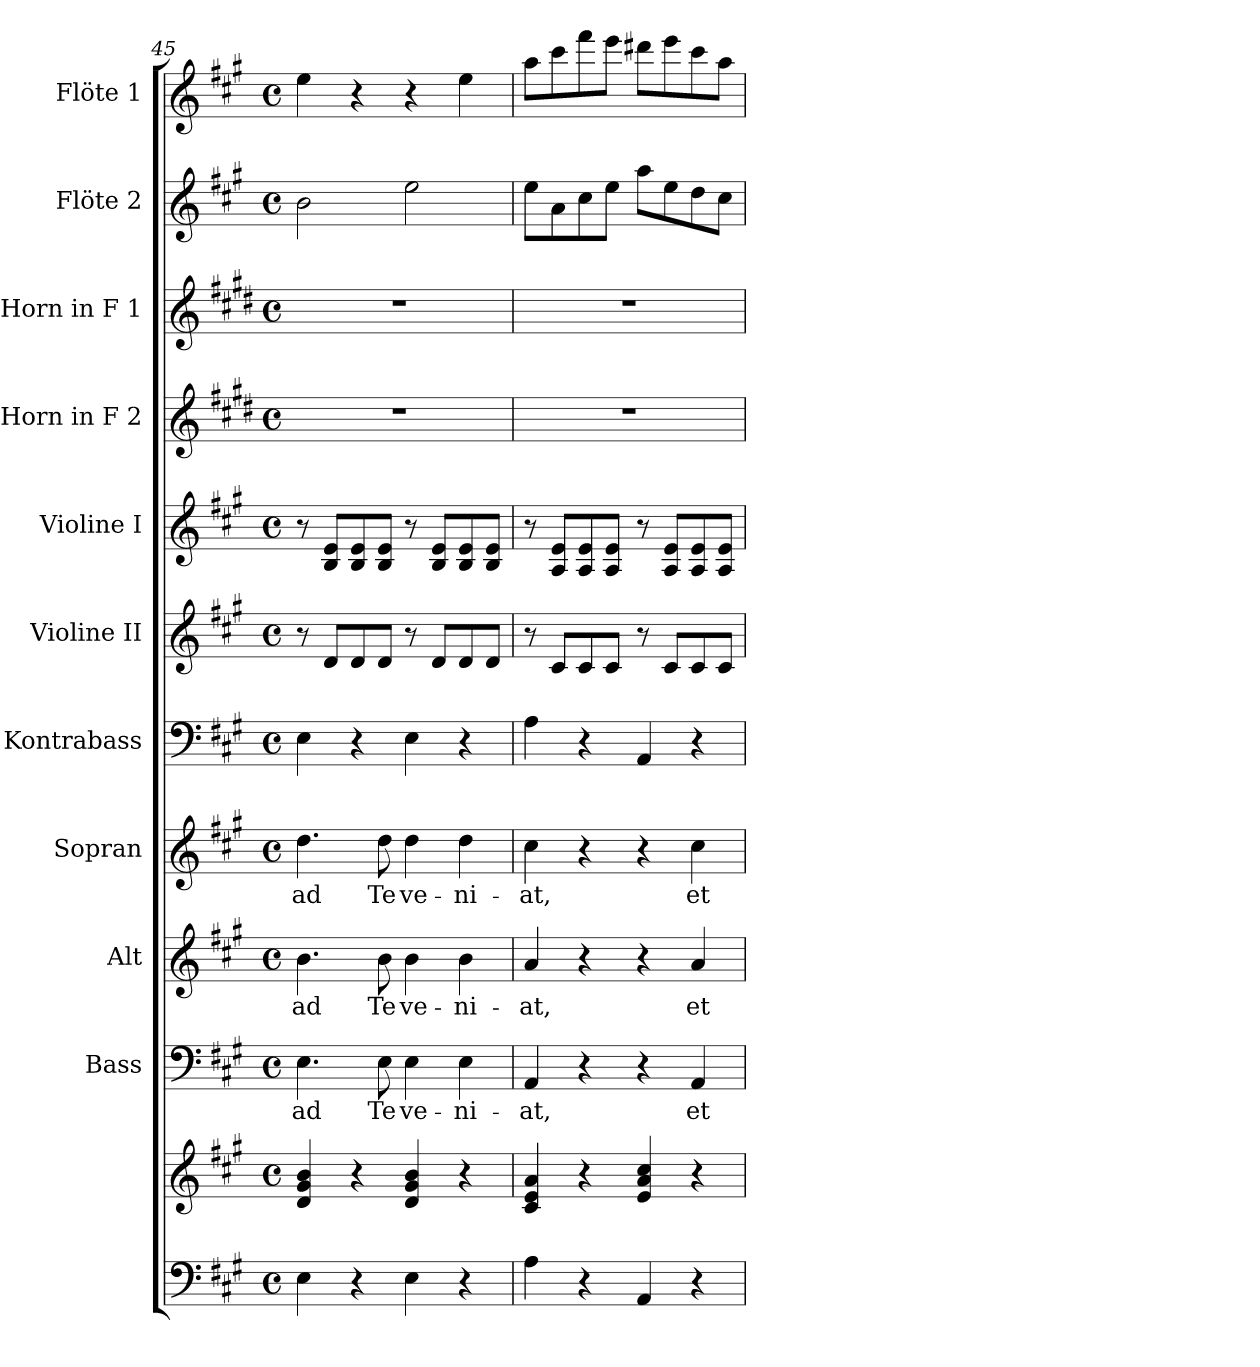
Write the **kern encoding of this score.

**kern	**kern	**kern	**text	**kern	**text	**kern	**text	**kern	**kern	**kern	**kern	**kern	**kern	**kern
*part11	*part11	*part10	*part10	*part9	*part9	*part8	*part8	*part7	*part6	*part5	*part4	*part3	*part2	*part1
*staff12	*staff11	*staff10	*staff10	*staff9	*staff9	*staff8	*staff8	*staff7	*staff6	*staff5	*staff4	*staff3	*staff2	*staff1
*	*	*I"Bass	*	*I"Alt	*	*I"Sopran	*	*I"Kontrabass	*I"Violine II	*I"Violine I	*I"Horn in F 2	*I"Horn in F 1	*I"Flöte 2	*I"Flöte 1
*	*	*I'B.	*	*I'A.	*	*I'S.	*	*I'Kb.	*I'Vl. II	*I'Vl. I	*	*	*I'Fl. 2	*I'Fl. 1
*clefF4	*clefG2	*clefF4	*	*clefG2	*	*clefG2	*	*clefF4	*clefG2	*clefG2	*clefG2	*clefG2	*clefG2	*clefG2
*	*	*	*	*	*	*	*	*ITrd7c12	*	*	*ITrd4c7	*ITrd4c7	*	*
*k[f#c#g#]	*k[f#c#g#]	*k[f#c#g#]	*	*k[f#c#g#]	*	*k[f#c#g#]	*	*k[f#c#g#]	*k[f#c#g#]	*k[f#c#g#]	*k[f#c#g#]	*k[f#c#g#]	*k[f#c#g#]	*k[f#c#g#]
*A:	*A:	*A:	*	*A:	*	*A:	*	*A:	*A:	*A:	*A:	*A:	*A:	*A:
*M4/4	*M4/4	*M4/4	*	*M4/4	*	*M4/4	*	*M4/4	*M4/4	*M4/4	*M4/4	*M4/4	*M4/4	*M4/4
*met(c)	*met(c)	*met(c)	*	*met(c)	*	*met(c)	*	*met(c)	*met(c)	*met(c)	*met(c)	*met(c)	*met(c)	*met(c)
=45	=45	=45	=45	=45	=45	=45	=45	=45	=45	=45	=45	=45	=45	=45
!	!	!	!LO:LY:b	!	!LO:LY:b	!	!LO:LY:b	!	!	!	!	!	!	!
4E\	4d/ 4g#/ 4b/	4.E\	ad	4.b\	ad	4.dd\	ad	4EE\	8r	8r	1r	1r	2b\	4ee\
.	.	.	.	.	.	.	.	.	8d/L	8B/ 8e/L	.	.	.	.
4r	4r	.	.	.	.	.	.	4r	8d/	8B/ 8e/	.	.	.	4r
!	!	!	!LO:LY:b	!	!LO:LY:b	!	!LO:LY:b	!	!	!	!	!	!	!
.	.	8E\	Te	8b\	Te	8dd\	Te	.	8d/J	8B/ 8e/J	.	.	.	.
!	!	!	!LO:LY:b	!	!LO:LY:b	!	!LO:LY:b	!	!	!	!	!	!	!
4E\	4d/ 4g#/ 4b/	4E\	ve-	4b\	ve-	4dd\	ve-	4EE\	8r	8r	.	.	2ee\	4r
.	.	.	.	.	.	.	.	.	8d/L	8B/ 8e/L	.	.	.	.
!	!	!	!LO:LY:b	!	!LO:LY:b	!	!LO:LY:b	!	!	!	!	!	!	!
4r	4r	4E\	-ni-	4b\	-ni-	4dd\	-ni-	4r	8d/	8B/ 8e/	.	.	.	4ee\
.	.	.	.	.	.	.	.	.	8d/J	8B/ 8e/J	.	.	.	.
=46	=46	=46	=46	=46	=46	=46	=46	=46	=46	=46	=46	=46	=46	=46
!	!	!	!LO:LY:b	!	!LO:LY:b	!	!LO:LY:b	!	!	!	!	!	!	!
4A\	4c#/ 4e/ 4a/	4AA/	-at,	4a/	-at,	4cc#\	-at,	4AA\	8r	8r	1r	1r	8ee\L	8aa\L
.	.	.	.	.	.	.	.	.	8c#/L	8A/ 8e/L	.	.	8a\	8ccc#\
4r	4r	4r	.	4r	.	4r	.	4r	8c#/	8A/ 8e/	.	.	8cc#\	8fff#\
.	.	.	.	.	.	.	.	.	8c#/J	8A/ 8e/J	.	.	8ee\J	8eee\J
4AA/	4e/ 4a/ 4cc#/	4r	.	4r	.	4r	.	4AAA/	8r	8r	.	.	8aa\L	8ddd#X\L
.	.	.	.	.	.	.	.	.	8c#/L	8A/ 8e/L	.	.	8ee\	8eee\
!	!	!	!LO:LY:b	!	!LO:LY:b	!	!LO:LY:b	!	!	!	!	!	!	!
4r	4r	4AA/	et	4a/	et	4cc#\	et	4r	8c#/	8A/ 8e/	.	.	8dd\	8ccc#\
.	.	.	.	.	.	.	.	.	8c#/J	8A/ 8e/J	.	.	8cc#\J	8aa\J
=	=	=	=	=	=	=	=	=	=	=	=	=	=	=
*-	*-	*-	*-	*-	*-	*-	*-	*-	*-	*-	*-	*-	*-	*-
